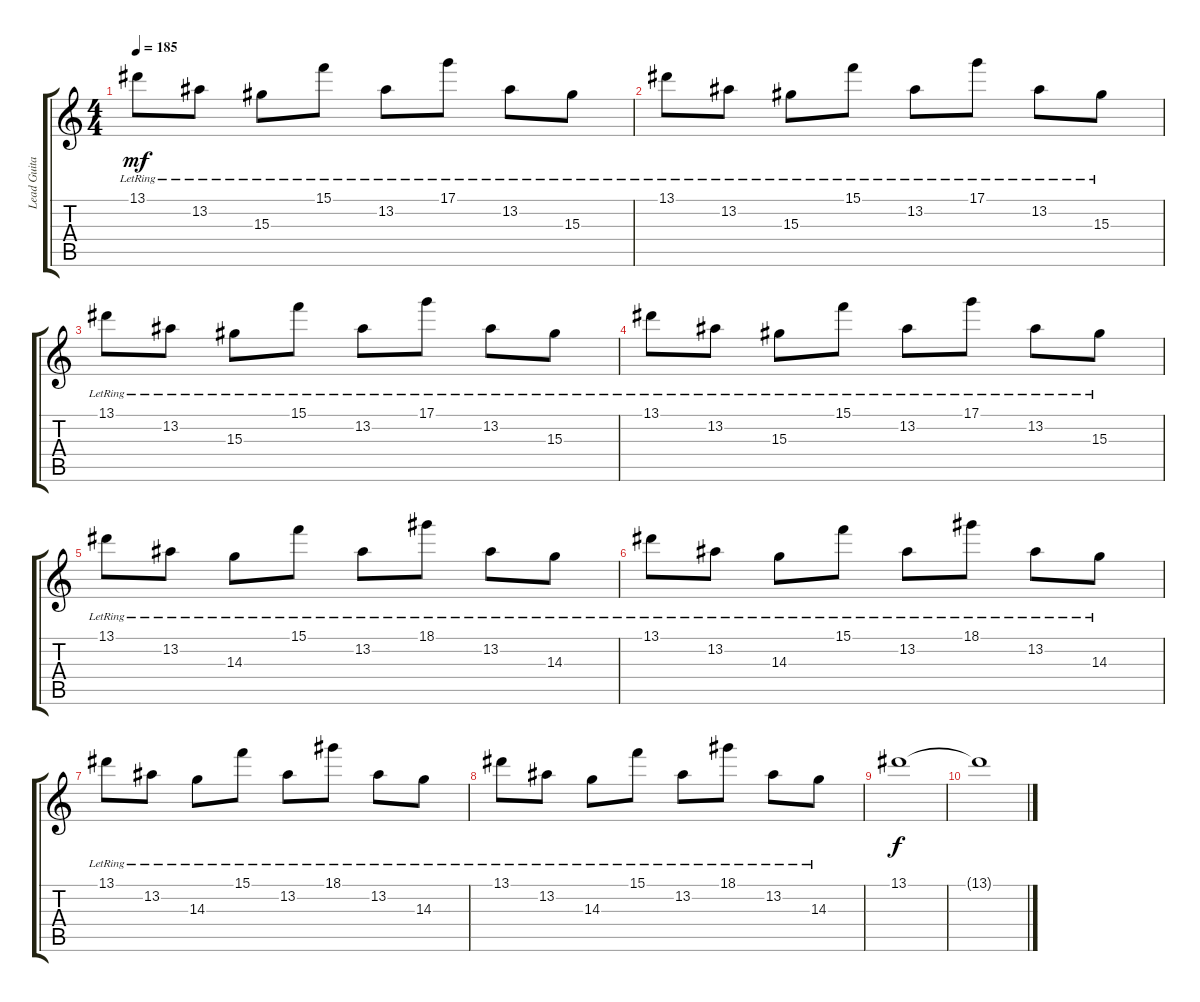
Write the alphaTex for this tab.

\track ("Lead Guitar" "Lead Guita") {instrument overdrivenguitar}
\staff {score tabs}
\tuning (D4 A3 F3 C3 G2 C2) {hide}
\ts (4 4)
\tempo 185
\clef g2
\ks c
13.1{lr}.8{dy mf} 13.2{lr}.8 15.3{lr}.8 15.1{lr}.8 13.2{lr}.8 17.1{lr}.8 13.2{lr}.8 15.3{lr}.8 |
13.1{lr}.8 13.2{lr}.8 15.3{lr}.8 15.1{lr}.8 13.2{lr}.8 17.1{lr}.8 13.2{lr}.8 15.3{lr}.8 |
13.1{lr}.8 13.2{lr}.8 15.3{lr}.8 15.1{lr}.8 13.2{lr}.8 17.1{lr}.8 13.2{lr}.8 15.3{lr}.8 |
13.1{lr}.8 13.2{lr}.8 15.3{lr}.8 15.1{lr}.8 13.2{lr}.8 17.1{lr}.8 13.2{lr}.8 15.3{lr}.8 |
13.1{lr}.8 13.2{lr}.8 14.3{lr}.8 15.1{lr}.8 13.2{lr}.8 18.1{lr}.8 13.2{lr}.8 14.3{lr}.8 |
13.1{lr}.8 13.2{lr}.8 14.3{lr}.8 15.1{lr}.8 13.2{lr}.8 18.1{lr}.8 13.2{lr}.8 14.3{lr}.8 |
13.1{lr}.8 13.2{lr}.8 14.3{lr}.8 15.1{lr}.8 13.2{lr}.8 18.1{lr}.8 13.2{lr}.8 14.3{lr}.8 |
13.1{lr}.8 13.2{lr}.8 14.3{lr}.8 15.1{lr}.8 13.2{lr}.8 18.1{lr}.8 13.2{lr}.8 14.3{lr}.8 |
13.1.1{dy f instrument overdrivenguitar} |
13.1{t}.1
